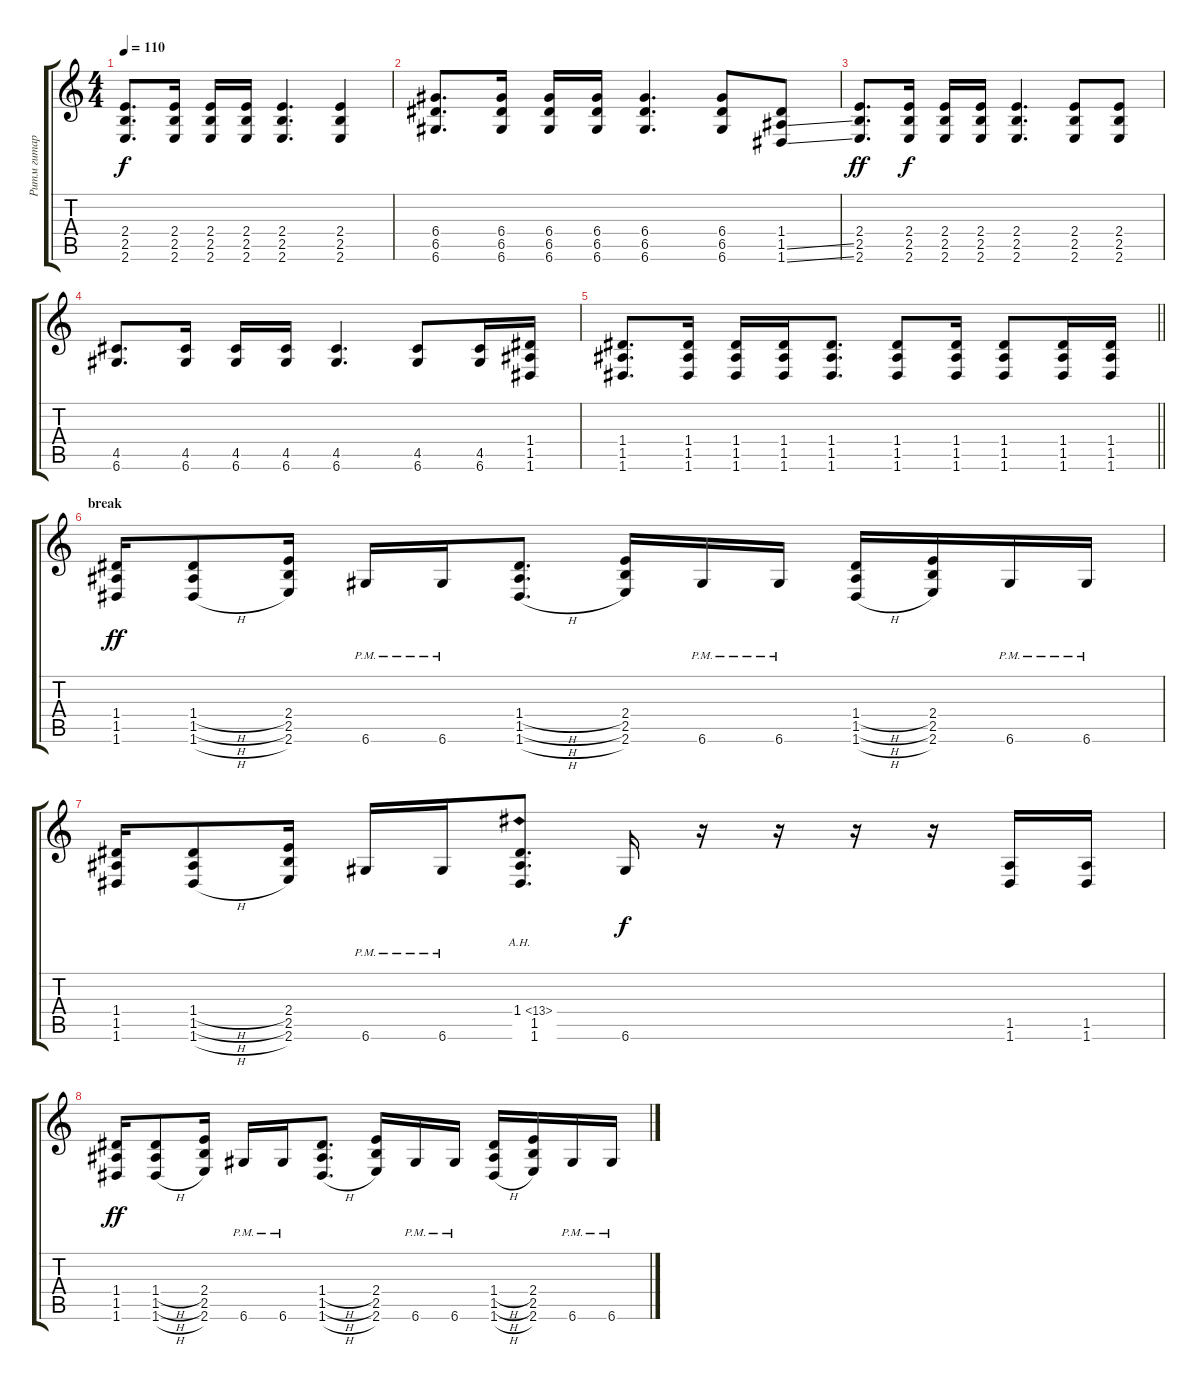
\track ("Ритм гитара" "Ритм гитар") {instrument distortionguitar}
\staff {score tabs}
\tuning (E4 B3 G3 D3 A2 D2) {hide}
\ts (4 4)
\tempo 110
\clef g2
\ks c
(2.4 2.5 2.6).8{d dy f} (2.4 2.5 2.6).16 (2.4 2.5 2.6).16 (2.4 2.5 2.6).16 (2.4 2.5 2.6).4{d} (2.4 2.5 2.6).4 |
(6.4 6.5 6.6).8{d} (6.4 6.5 6.6).16 (6.4 6.5 6.6).16 (6.4 6.5 6.6).16 (6.4 6.5 6.6).4{d} (6.4 6.5 6.6).8 (1.4 1.5{ss} 1.6{ss}).8 |
(2.4 2.5 2.6).8{d dy ff} (2.4 2.5 2.6).16{dy f} (2.4 2.5 2.6).16 (2.4 2.5 2.6).16 (2.4 2.5 2.6).4{d} (2.4 2.5 2.6).8 (2.4 2.5 2.6).8 |
(4.5 6.6).8{d} (4.5 6.6).16 (4.5 6.6).16 (4.5 6.6).16 (4.5 6.6).4{d} (4.5 6.6).8 (4.5 6.6).16 (1.4 1.5 1.6).16 |
\barLineRight lightlight
(1.4 1.5 1.6).8{d} (1.4 1.5 1.6).16 (1.4 1.5 1.6).16 (1.4 1.5 1.6).16 (1.4 1.5 1.6).8{d} (1.4 1.5 1.6).8 (1.4 1.5 1.6).16 (1.4 1.5 1.6).8 (1.4 1.5 1.6).16 (1.4 1.5 1.6).16 |
\section ("" "break")
(1.4 1.5 1.6).16{dy ff} (1.4{h} 1.5{h} 1.6{h}).8 (2.4 2.5 2.6).16 6.6{pm}.16 6.6{pm}.16 (1.4{h} 1.5{h} 1.6{h}).8{d} (2.4 2.5 2.6).16 6.6{pm}.16 6.6{pm}.16 (1.4{h} 1.5{h} 1.6{h}).16 (2.4 2.5 2.6).16 6.6{pm}.16 6.6{pm}.16 |
(1.4 1.5 1.6).16 (1.4{h} 1.5{h} 1.6{h}).8 (2.4 2.5 2.6).16 6.6{pm}.16 6.6{pm}.16 (1.4{ah 12} 1.5 1.6).8{d} 6.6.16{dy f} r.16 r.16 r.16 r.16 (1.5 1.6).16 (1.5 1.6).16 |
(1.4 1.5 1.6).16{dy ff} (1.4{h} 1.5{h} 1.6{h}).8 (2.4 2.5 2.6).16 6.6{pm}.16 6.6{pm}.16 (1.4{h} 1.5{h} 1.6{h}).8{d} (2.4 2.5 2.6).16 6.6{pm}.16 6.6{pm}.16 (1.4{h} 1.5{h} 1.6{h}).16 (2.4 2.5 2.6).16 6.6{pm}.16 6.6{pm}.16
